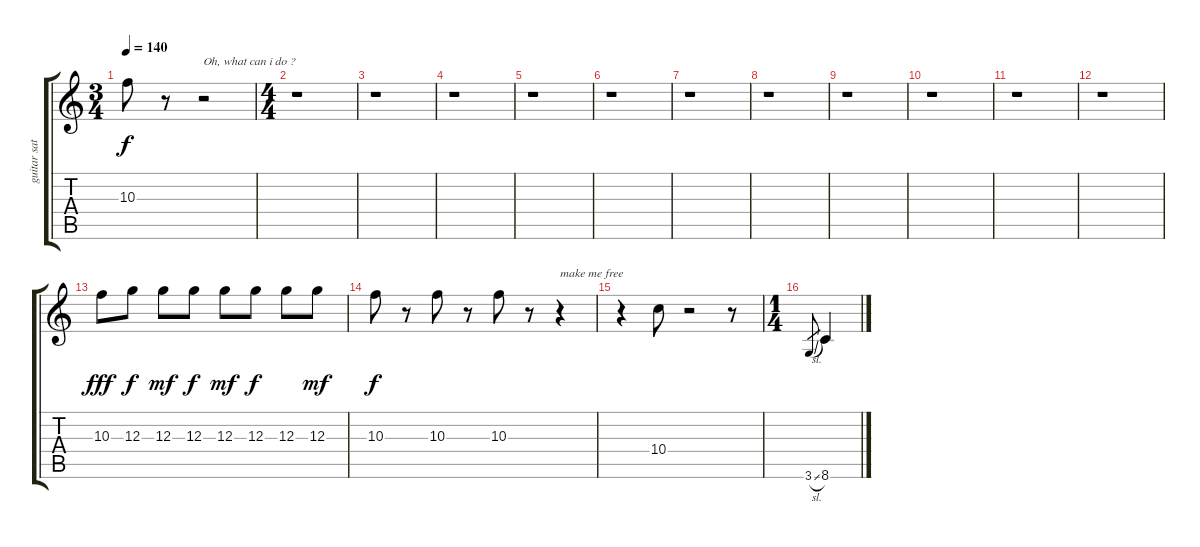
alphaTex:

\track ("guitar sat" "guitar sat") {instrument distortionguitar}
\staff {score tabs}
\tuning (E4 B3 G3 D3 A2 E2) {hide}
\ts (3 4)
\tempo 140
\clef g2
\ks c
10.3.8{dy f} r.8 r.2{txt "Oh, what can i do ?"} |
\ts (4 4)
r.1 |
r.1 |
r.1 |
r.1 |
r.1 |
r.1 |
r.1 |
r.1 |
r.1 |
r.1 |
r.1 |
10.3.8{dy fff} 12.3.8{dy f} 12.3.8{dy mf} 12.3.8{dy f} 12.3.8{dy mf} 12.3.8{dy f} 12.3.8 12.3.8{dy mf} |
10.3.8{dy f} r.8 10.3.8 r.8 10.3.8 r.8 r.4{txt "make me free"} |
r.4 10.4.8 r.2 r.8 |
\ts (1 4)
3.6{sl}.8{gr} 8.6.4
